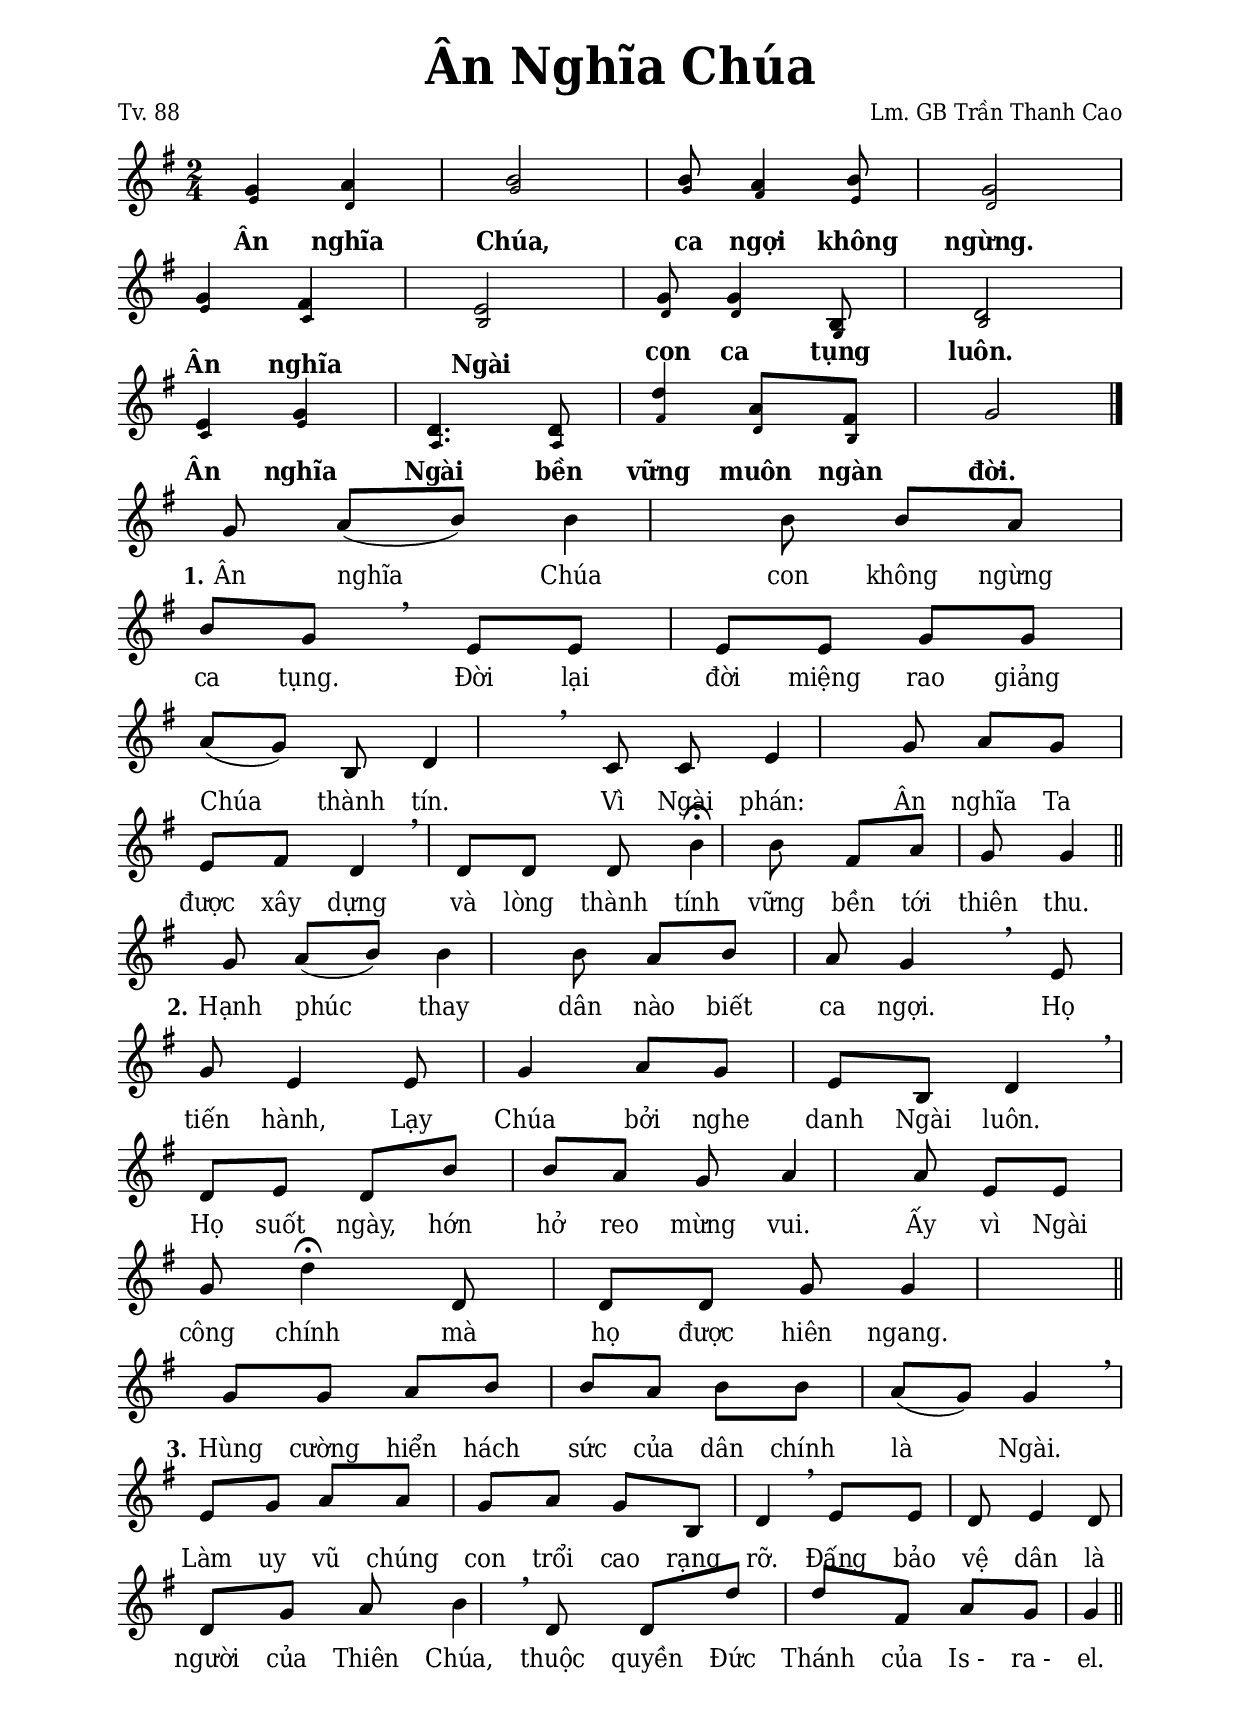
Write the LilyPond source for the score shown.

% Cài đặt chung
\version "2.22.1"
\include "english.ly"

\header {
  title = \markup { \fontsize #3 "Ân Nghĩa Chúa" }
  poet = "Tv. 88"
  composer = "Lm. GB Trần Thanh Cao"
  arranger = " "
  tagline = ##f
}

% Nhạc điệp khúc
nhacDiepKhucSop = \relative c'' {
  <>^\markup { \halign #40 " " }
  g4 a |
  b2 |
  b8 a4 b8 |
  g2 |
  g4 fs |
  e2 |
  g8 g4 b,8 |
  d2 |
  e4 g |
  d4. d8 |
  d'4 a8 fs |
  g2 \bar "|."
}

nhacDiepKhucBas = \relative c' {
  e4 d |
  g2 |
  g8 fs4 e8 |
  d2 |
  e4 c |
  b2 |
  d8 d4 g,8 |
  b2 |
  c4 e |
  a,4. a8 |
  fs'4 d8 b |
  g'2
}

% Nhạc phiên khúc
nhacPhienKhucMot = \relative c'' {
  g8 a _([b]) b4 b8 b a b g \breathe
  e e e e g g a ([g]) b, d4 \breathe
  c8 c e4 g8 a g e fs d4 \breathe
  d8 d d b'4 \fermata b8 fs a g g4 \bar "||"
}

nhacPhienKhucHai = \relative c'' {
  g8 a _([b]) b4 b8 a b a g4 \breathe
  e8 g e4 e8 g4 a8 g e b d4 \breathe
  d8 e d b' b a g a4 a8 e e g d'4 \fermata
  d,8 d d g g4 \bar "||"
}

nhacPhienKhucBa = \relative c'' {
  g8 g a b b a b b a ([g]) g4 \breathe
  e8 g a a g a g b, d4 \breathe
  e8 e d e4 d8 d g a b4 \breathe
  d,8 d d' d fs, a g g4 \bar "||"
}

% Lời điệp khúc
loiDiepKhuc = \lyricmode {
  Ân nghĩa Chúa, ca ngợi không ngừng.
  Ân nghĩa Ngài
  \override LyricText.extra-offset = #'(0 . 1.2)
  con ca tụng luôn.
  Ân nghĩa Ngài bền vững muôn ngàn đời.
}

% Lời phiên khúc
loiPhienKhucMot = \lyricmode {
  \set stanza = #"1."
  Ân nghĩa Chúa con không ngừng ca tụng.
  Đời lại đời miệng rao giảng Chúa thành tín.
  Vì Ngài phán: Ân nghĩa Ta được xây dựng
  và lòng thành tính vững bền tới thiên thu.
}

loiPhienKhucHai = \lyricmode {
  \set stanza = #"2."
  Hạnh phúc thay dân nào biết ca ngợi.
  Họ tiến hành, Lạy Chúa bởi nghe danh Ngài luôn.
  Họ suốt ngày, hớn hở reo mừng vui.
  Ấy vì Ngài công chính mà họ được hiên ngang.
}

loiPhienKhucBa = \lyricmode {
  \set stanza = #"3."
  Hùng cường hiển hách sức của dân chính là Ngài.
  Làm uy vũ chúng con trổi cao rạng rỡ.
  Đấng bảo vệ dân là người của Thiên Chúa,
  thuộc quyền Đức Thánh của "Is -" "ra -" el.
}


% Dàn trang
\paper {
  #(set-paper-size "a4")
  top-margin = 10\mm
  bottom-margin = 10\mm
  left-margin = 20\mm
  right-margin = 20\mm
  indent = #0
  #(define fonts
    (make-pango-font-tree
      "Deja Vu Serif Condensed"
      "Deja Vu Serif Condensed"
      "Deja Vu Serif Condensed"
      (/ 20 20)))
  page-count = #1
  system-system-spacing = #'((basic-distance . 12)
                             (minimum-distance . 12.5)
                             (padding . 1))
  score-system-spacing = #'((basic-distance . 12)
                             (minimum-distance . 12.5)
                             (padding . 1))
}

% Thiết lập tông và nhịp
TongNhip = { \key g \major \time 2/4 }

% Đổi kích thước nốt cho bè phụ
notBePhu =
#(define-music-function (font-size music) (number? ly:music?)
   (for-some-music
     (lambda (m)
       (if (music-is-of-type? m 'rhythmic-event)
           (begin
             (set! (ly:music-property m 'tweaks)
                   (cons `(font-size . ,font-size)
                         (ly:music-property m 'tweaks)))
             #t)
           #f))
     music)
   music)


\score {
  \new ChoirStaff <<
    \new Staff = diepKhuc \with {
        \consists "Merge_rests_engraver"
        %\magnifyStaff #(magstep +1)
        printPartCombineTexts = ##f
      }
      <<
      \new Voice \TongNhip \partCombine 
        \nhacDiepKhucSop
        \notBePhu -3 { \nhacDiepKhucBas }
      \new NullVoice = nhacThamChieu \nhacDiepKhucSop
      \new Lyrics \with {
          \override VerticalAxisGroup.
            nonstaff-relatedstaff-spacing.padding = #2
          \override VerticalAxisGroup.
            nonstaff-unrelatedstaff-spacing.padding = #1
        }
        \lyricsto nhacThamChieu \loiDiepKhuc
      >>
  >>
  \layout {
    \override Lyrics.LyricText.font-series = #'bold
    %\override Lyrics.LyricText.font-size = #+2
    \override Lyrics.LyricSpace.minimum-distance = #2.5
    \override Score.BarNumber.break-visibility = ##(#f #f #f)
    \override Score.SpacingSpanner.uniform-stretching = ##t
  }
}

\score {
  \new ChoirStaff <<
    \new Staff = phienKhuc \with {
        %\magnifyStaff #(magstep +1)
      }
      <<
      \new Voice = beSop {
        \key g \major \time 2/4 \nhacPhienKhucMot
      }
    >>
    \new Lyrics \with {
          \override VerticalAxisGroup.
            nonstaff-relatedstaff-spacing.padding = #1
          \override VerticalAxisGroup.
            nonstaff-unrelatedstaff-spacing.padding = #1
        }
        \lyricsto beSop \loiPhienKhucMot
  >>
  \layout {
    \override Staff.TimeSignature.transparent = ##t
    %\override Lyrics.LyricText.font-size = #+2
    \override Lyrics.LyricSpace.minimum-distance = #2.5
    \override Score.BarNumber.break-visibility = ##(#f #f #f)
    \override Score.SpacingSpanner.uniform-stretching = ##t
    \set Score.barAlways = ##t
    \set Score.defaultBarType = ""
  }
}

\score {
  \new ChoirStaff <<
    \new Staff = phienKhuc \with {
        %\magnifyStaff #(magstep +1)
      }
      <<
      \new Voice = beSop {
        \key g \major \time 2/4 \nhacPhienKhucHai
      }
    >>
    \new Lyrics \with {
          \override VerticalAxisGroup.
            nonstaff-relatedstaff-spacing.padding = #1
          \override VerticalAxisGroup.
            nonstaff-unrelatedstaff-spacing.padding = #1
        }
        \lyricsto beSop \loiPhienKhucHai
  >>
  \layout {
    \override Staff.TimeSignature.transparent = ##t
    %\override Lyrics.LyricText.font-size = #+2
    \override Lyrics.LyricSpace.minimum-distance = #3
    \override Score.BarNumber.break-visibility = ##(#f #f #f)
    \override Score.SpacingSpanner.uniform-stretching = ##t
    \set Score.barAlways = ##t
    \set Score.defaultBarType = ""
  }
}

\score {
  \new ChoirStaff <<
    \new Staff = phienKhuc \with {
        %\magnifyStaff #(magstep +1)
      }
      <<
      \new Voice = beSop {
        \key g \major \time 2/4 \nhacPhienKhucBa
      }
    >>
    \new Lyrics \with {
          \override VerticalAxisGroup.
            nonstaff-relatedstaff-spacing.padding = #1.5
          \override VerticalAxisGroup.
            nonstaff-unrelatedstaff-spacing.padding = #1
        }
        \lyricsto beSop \loiPhienKhucBa
  >>
  \layout {
    \override Staff.TimeSignature.transparent = ##t
    %\override Lyrics.LyricText.font-size = #+2
    \override Lyrics.LyricSpace.minimum-distance = #2.5
    \override Score.BarNumber.break-visibility = ##(#f #f #f)
    \override Score.SpacingSpanner.uniform-stretching = ##t
    \set Score.barAlways = ##t
    \set Score.defaultBarType = ""
  }
}
